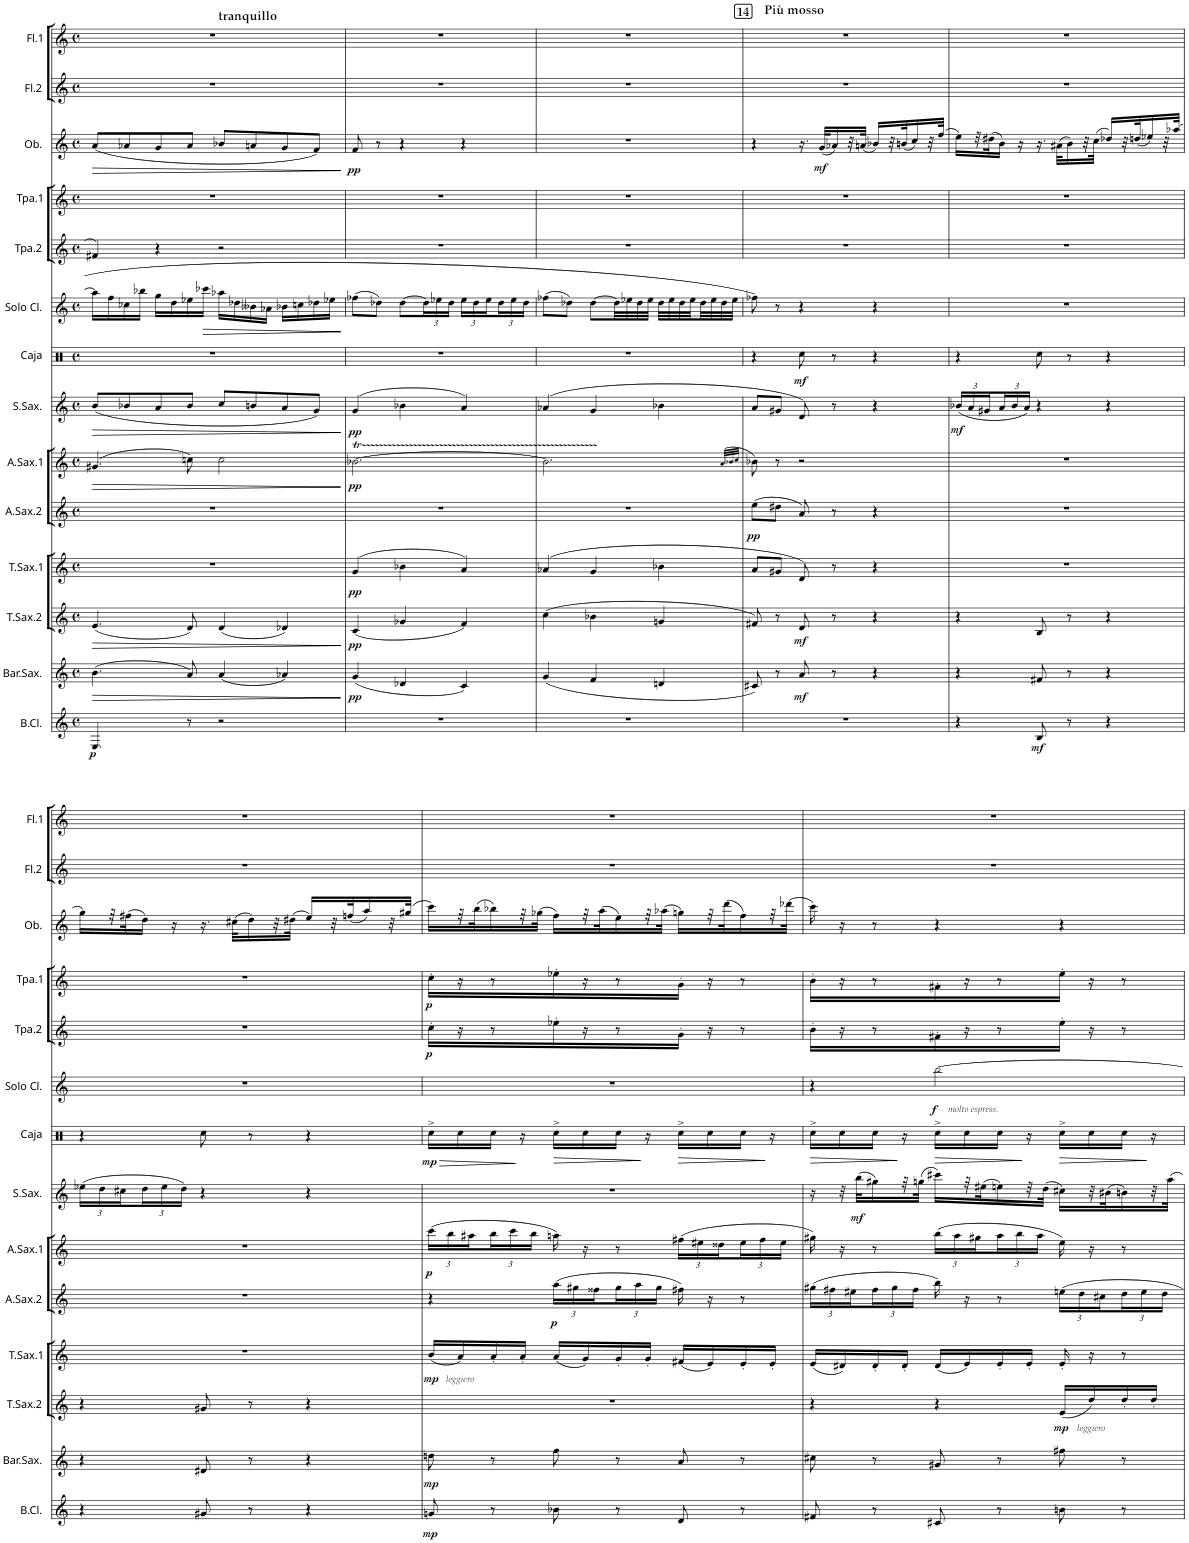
**kern	**dynam	**kern	**dynam	**kern	**dynam	**kern	**dynam	**kern	**dynam	**kern	**dynam	**kern	**dynam	**kern	**dynam	**kern	**dynam	**kern	**dynam	**kern	**dynam	**kern	**dynam	**kern	**kern
*part14	*part14	*part13	*part13	*part12	*part12	*part11	*part11	*part10	*part10	*part9	*part9	*part8	*part8	*part7	*part7	*part6	*part6	*part5	*part5	*part4	*part4	*part3	*part3	*part2	*part1
*staff14	*staff14	*staff13	*staff13	*staff12	*staff12	*staff11	*staff11	*staff10	*staff10	*staff9	*staff9	*staff8	*staff8	*staff7	*staff7	*staff6	*staff6	*staff5	*staff5	*staff4	*staff4	*staff3	*staff3	*staff2	*staff1
*I"B.Cl.	*	*I"Bar.Sax.	*	*I"T.Sax.2	*	*I"T.Sax.1	*	*I"A.Sax.2	*	*I"A.Sax.1	*	*I"S.Sax.	*	*I"Caja	*	*I"Solo Cl.	*	*I"Tpa.2	*	*I"Tpa.1	*	*I"Ob.	*	*I"Fl.2	*I"Fl.1
*I'B.Cl.	*	*I'Bar.Sax.	*	*I'T.Sax.2	*	*I'T.Sax.1	*	*I'A.Sax.2	*	*I'A.Sax.1	*	*I'S.Sax.	*	*I'Caja	*	*I'Solo Cl.	*	*I'Tpa.2	*	*I'Tpa.1	*	*I'Ob.	*	*I'Fl.2	*I'Fl.1
!!LO:PB:g=z
*clefG2	*	*clefG2	*	*clefG2	*	*clefG2	*	*clefG2	*	*clefG2	*	*clefG2	*	*clefX	*	*clefG2	*	*clefG2	*	*clefG2	*	*clefG2	*	*clefG2	*clefG2
*Trd8c14	*	*Trd12c21	*	*Trd8c14	*	*Trd8c14	*	*Trd5c9	*	*Trd5c9	*	*Trd1c2	*	*	*	*Trd2c3	*	*Trd4c7	*	*Trd4c7	*	*	*	*	*
*k[]	*	*k[]	*	*k[]	*	*k[]	*	*k[]	*	*k[]	*	*k[]	*	*k[]	*	*k[]	*	*k[]	*	*k[]	*	*k[]	*	*k[]	*k[]
*M4/4	*	*M4/4	*	*M4/4	*	*M4/4	*	*M4/4	*	*M4/4	*	*M4/4	*	*M4/4	*	*M4/4	*	*M4/4	*	*M4/4	*	*M4/4	*	*M4/4	*M4/4
*met(c)	*	*met(c)	*	*met(c)	*	*met(c)	*	*met(c)	*	*met(c)	*	*met(c)	*	*met(c)	*	*met(c)	*	*met(c)	*	*met(c)	*	*met(c)	*	*met(c)	*met(c)
=32	=32	=32	=32	=32	=32	=32	=32	=32	=32	=32	=32	=32	=32	=32	=32	=32	=32	=32	=32	=32	=32	=32	=32	=32	=32
!	!LO:DY:b	!	!LO:HP:b	!	!LO:HP:b	!	!	!	!	!	!LO:HP:b	!	!LO:HP:b	!	!	!	!	!	!	!	!	!	!LO:HP:b	!	!
*	*	*	*	*	*	*	*	*	*	*	*	*	*	*	*	*	*	*	*	*	*	*	*	*	*^
4.E/	p	(4.b\	>	(4.e/	>	1r	.	1r	.	(4.g#X/	>	(8b/L	>	1r	.	16aa-\LL]	.	4f#X/	.	1r	.	(8a/L	>	1r	1r	2ryy
.	.	.	.	.	.	.	.	.	.	.	.	.	.	.	.	16ff\	.	.	.	.	.	.	.	.	.	.
.	.	.	.	.	.	.	.	.	.	.	.	8b-X/	.	.	.	16cc-X\	.	.	.	.	.	8a-X/	.	.	.	.
.	.	.	.	.	.	.	.	.	.	.	.	.	.	.	.	16bb-X\JJ	.	.	.	.	.	.	.	.	.	.
.	.	.	.	.	.	.	.	.	.	.	.	8a/	.	.	.	16gg\LL	.	4r	.	.	.	8g/	.	.	.	.
.	.	.	.	.	.	.	.	.	.	.	.	.	.	.	.	16dd\	.	.	.	.	.	.	.	.	.	.
8r	.	8a/)	.	8d/)	.	.	.	.	.	8ccn\)	.	8b-/J	.	.	.	16ee-X\	.	.	.	.	.	8a-/J	.	.	.	.
!	!	!	!	!	!	!	!	!	!	!	!	!	!	!	!	!	!LO:HP:b	!	!	!	!	!	!	!	!	!
.	.	.	.	.	.	.	.	.	.	.	.	.	.	.	.	16ccc-X\JJ	>	.	.	.	.	.	.	.	.	.
!	!	!	!	!	!	!	!	!	!	!	!	!	!	!	!	!	!	!	!	!	!	!	!	!	!	!LO:TX:a:B:t=tranquillo
2r	.	(4a/	.	(4d/	.	.	.	.	.	2cc\	.	8cc/L	.	.	.	16aa-X\LL	.	2r	.	.	.	8b-X/L	.	.	.	2ryy
.	.	.	.	.	.	.	.	.	.	.	.	.	.	.	.	16dd-X\	.	.	.	.	.	.	.	.	.	.
.	.	.	.	.	.	.	.	.	.	.	.	8bn/	.	.	.	16b--X\	.	.	.	.	.	8an/	.	.	.	.
.	.	.	.	.	.	.	.	.	.	.	.	.	.	.	.	16a-X\JJ	.	.	.	.	.	.	.	.	.	.
.	.	4a-X/)	.	4d-X/)	.	.	.	.	.	.	.	8a/	.	.	.	16b-X\LL	.	.	.	.	.	8g/	.	.	.	.
.	.	.	.	.	.	.	.	.	.	.	.	.	.	.	.	16ccn\	.	.	.	.	.	.	.	.	.	.
.	.	.	.	.	.	.	.	.	.	.	.	8g/J)	.	.	.	16dd-X\	.	.	.	.	.	8f/J)	.	.	.	.
.	.	.	.	.	.	.	.	.	.	.	.	.	.	.	.	16ee-X\JJ	.	.	.	.	.	.	.	.	.	.
.	.	.	]	.	]	.	.	.	.	.	]	.	]	.	.	.	]	.	.	.	.	.	]	.	.	.
*	*	*	*	*	*	*	*	*	*	*	*	*	*	*	*	*	*	*	*	*	*	*	*	*	*v	*v
=33	=33	=33	=33	=33	=33	=33	=33	=33	=33	=33	=33	=33	=33	=33	=33	=33	=33	=33	=33	=33	=33	=33	=33	=33	=33
*M3/4	*	*M3/4	*	*M3/4	*	*M3/4	*	*M3/4	*	*M3/4	*	*M3/4	*	*M3/4	*	*M3/4	*	*M3/4	*	*M3/4	*	*M3/4	*	*M3/4	*M3/4
*	*	*	*	*	*	*	*	*	*	*	*	*	*	*	*	*	*	*	*	*	*	*	*	*	*^
!	!	!	!LO:DY:b	!	!LO:DY:b	!	!LO:DY:b	!	!	!	!LO:DY:b	!	!LO:DY:b	!	!	!	!	!	!	!	!	!	!LO:DY:b	!	!	!
*	*	*	*	*	*	*	*	*	*	*	*	*	*	*	*	*	*	*	*	*	*	*	*	*	*v	*v
2.r	.	(4g/	pp	(4c/	pp	(4g/	pp	2.r	.	[2.b-XT\	pp	(4g/	pp	2.r	.	(8ff-X\L	.	2.r	.	2.r	.	8f/	pp	2.r	2.r
.	.	.	.	.	.	.	.	.	.	.	.	.	.	.	.	8dd-X\J)	.	.	.	.	.	8r	.	.	.
.	.	4d-X/	.	4g-X/	.	4b-X\	.	.	.	.	.	4b-X\	.	.	.	[8dd-\L	.	.	.	.	.	4r	.	.	.
*	*	*	*	*	*	*	*	*	*	*	*	*	*	*	*	*Xbrackettup	*	*	*	*	*	*	*	*	*
.	.	.	.	.	.	.	.	.	.	.	.	.	.	.	.	24dd-\L]	.	.	.	.	.	.	.	.	.
.	.	.	.	.	.	.	.	.	.	.	.	.	.	.	.	24ee-X\	.	.	.	.	.	.	.	.	.
.	.	.	.	.	.	.	.	.	.	.	.	.	.	.	.	24dd-\JJ	.	.	.	.	.	.	.	.	.
.	.	4c/)	.	4f/)	.	4a/)	.	.	.	.	.	4a/)	.	.	.	24ee-\LL	.	.	.	.	.	4r	.	.	.
.	.	.	.	.	.	.	.	.	.	.	.	.	.	.	.	24dd-\	.	.	.	.	.	.	.	.	.
.	.	.	.	.	.	.	.	.	.	.	.	.	.	.	.	24ee-\	.	.	.	.	.	.	.	.	.
.	.	.	.	.	.	.	.	.	.	.	.	.	.	.	.	24dd-\	.	.	.	.	.	.	.	.	.
.	.	.	.	.	.	.	.	.	.	.	.	.	.	.	.	24ee-\	.	.	.	.	.	.	.	.	.
.	.	.	.	.	.	.	.	.	.	.	.	.	.	.	.	24dd-\JJ	.	.	.	.	.	.	.	.	.
=34	=34	=34	=34	=34	=34	=34	=34	=34	=34	=34	=34	=34	=34	=34	=34	=34	=34	=34	=34	=34	=34	=34	=34	=34	=34
2.r	.	(4g/	.	(4cc\	.	(4a-X/	.	2.r	.	2.b-TTT\]	.	(4a-X/	.	2.r	.	(8ff-X\L	.	2.r	.	2.r	.	2.r	.	2.r	2.r
.	.	.	.	.	.	.	.	.	.	.	.	.	.	.	.	8dd-X\J)	.	.	.	.	.	.	.	.	.
.	.	4f/	.	4b-X\	.	4g/	.	.	.	.	.	4g/	.	.	.	[8dd-\L	.	.	.	.	.	.	.	.	.
.	.	.	.	.	.	.	.	.	.	.	.	.	.	.	.	32dd-\LL]	.	.	.	.	.	.	.	.	.
.	.	.	.	.	.	.	.	.	.	.	.	.	.	.	.	32ee-X\	.	.	.	.	.	.	.	.	.
.	.	.	.	.	.	.	.	.	.	.	.	.	.	.	.	32dd-\	.	.	.	.	.	.	.	.	.
.	.	.	.	.	.	.	.	.	.	.	.	.	.	.	.	32ee-\JJJ	.	.	.	.	.	.	.	.	.
.	.	4dn/	.	4gn/	.	4b-X\	.	.	.	.	.	4b-X\	.	.	.	32dd-\LLL	.	.	.	.	.	.	.	.	.
.	.	.	.	.	.	.	.	.	.	.	.	.	.	.	.	32ee-\	.	.	.	.	.	.	.	.	.
.	.	.	.	.	.	.	.	.	.	.	.	.	.	.	.	32dd-\	.	.	.	.	.	.	.	.	.
.	.	.	.	.	.	.	.	.	.	.	.	.	.	.	.	32ee-\	.	.	.	.	.	.	.	.	.
.	.	.	.	.	.	.	.	.	.	.	.	.	.	.	.	32dd-\	.	.	.	.	.	.	.	.	.
.	.	.	.	.	.	.	.	.	.	.	.	.	.	.	.	32ee-\	.	.	.	.	.	.	.	.	.
.	.	.	.	.	.	.	.	.	.	.	.	.	.	.	.	32dd-\	.	.	.	.	.	.	.	.	.
.	.	.	.	.	.	.	.	.	.	.	.	.	.	.	.	32ee-\JJJ	.	.	.	.	.	.	.	.	.
.	.	.	.	.	.	.	.	.	.	(32qa/LLL	.	.	.	.	.	.	.	.	.	.	.	.	.	.	.
.	.	.	.	.	.	.	.	.	.	32qb-X/	.	.	.	.	.	.	.	.	.	.	.	.	.	.	.
.	.	.	.	.	.	.	.	.	.	32qcc/JJJ	.	.	.	.	.	.	.	.	.	.	.	.	.	.	.
=35	=35	=35	=35	=35	=35	=35	=35	=35	=35	=35	=35	=35	=35	=35	=35	=35	=35	=35	=35	=35	=35	=35	=35	=35	=35
!!LO:REH:place=s1:a:B:cj:fs=14:t=14
!	!	!	!	!	!	!	!	!	!	!	!	!	!	!	!	!	!	!	!	!	!	!	!	!	!LO:TX:a:B:t=Più mosso
!	!	!	!	!	!	!	!	!	!LO:DY:b	!	!	!	!	!	!	!	!	!	!	!	!	!	!	!	!
2.r	.	8c#X/)	.	8f#X/)	.	8a/L	.	(8ee\L	pp	8b-X\)	.	8a/L	.	4r	.	8ff-X\	.	2.r	.	2.r	.	4r	.	2.r	2.r
.	.	8r	.	8r	.	8g#X/J	.	8dd#X\J	.	8r	.	8g#X/J	.	.	.	8r	.	.	.	.	.	.	.	.	.
!	!	!	!LO:DY:b	!	!LO:DY:b	!	!	!	!	!	!	!	!	!	!LO:DY:b	!	!	!	!	!	!	!	!	!	!
.	.	8a/	mf	8d/	mf	8d/)	.	8a/)	.	2r	.	8d/)	.	8Rcc\	mf	4r	.	.	.	.	.	16.r	.	.	.
!	!	!	!	!	!	!	!	!	!	!	!	!	!	!	!	!	!	!	!	!	!	!	!LO:DY:b	!	!
.	.	.	.	.	.	.	.	.	.	.	.	.	.	.	.	.	.	.	.	.	.	(32g/KLL	mf	.	.
.	.	8r	.	8r	.	8r	.	8r	.	.	.	8r	.	8r	.	.	.	.	.	.	.	16a-X/)	.	.	.
.	.	.	.	.	.	.	.	.	.	.	.	.	.	.	.	.	.	.	.	.	.	32r	.	.	.
.	.	.	.	.	.	.	.	.	.	.	.	.	.	.	.	.	.	.	.	.	.	(32an/JJJ	.	.	.
.	.	4r	.	4r	.	4r	.	4r	.	.	.	4r	.	4r	.	4r	.	.	.	.	.	16b-X/LL)	.	.	.
.	.	.	.	.	.	.	.	.	.	.	.	.	.	.	.	.	.	.	.	.	.	32r	.	.	.
.	.	.	.	.	.	.	.	.	.	.	.	.	.	.	.	.	.	.	.	.	.	(32bn/J	.	.	.
.	.	.	.	.	.	.	.	.	.	.	.	.	.	.	.	.	.	.	.	.	.	16cc/)	.	.	.
.	.	.	.	.	.	.	.	.	.	.	.	.	.	.	.	.	.	.	.	.	.	32r	.	.	.
.	.	.	.	.	.	.	.	.	.	.	.	.	.	.	.	.	.	.	.	.	.	(32ff/JJJ	.	.	.
=36	=36	=36	=36	=36	=36	=36	=36	=36	=36	=36	=36	=36	=36	=36	=36	=36	=36	=36	=36	=36	=36	=36	=36	=36	=36
*	*	*	*	*	*	*	*	*	*	*	*	*Xbrackettup	*	*	*	*	*	*	*	*	*	*	*	*	*
!	!	!	!	!	!	!	!	!	!	!	!	!	!LO:DY:b	!	!	!	!	!	!	!	!	!	!	!	!
4r	.	4r	.	4r	.	2.r	.	2.r	.	2.r	.	(24b-X/LL	mf	4r	.	2.r	.	2.r	.	2.r	.	16ee\LL)	.	2.r	2.r
.	.	.	.	.	.	.	.	.	.	.	.	24a/	.	.	.	.	.	.	.	.	.	.	.	.	.
.	.	.	.	.	.	.	.	.	.	.	.	.	.	.	.	.	.	.	.	.	.	32r	.	.	.
.	.	.	.	.	.	.	.	.	.	.	.	24g#X/	.	.	.	.	.	.	.	.	.	.	.	.	.
.	.	.	.	.	.	.	.	.	.	.	.	.	.	.	.	.	.	.	.	.	.	(32dd#X\J	.	.	.
.	.	.	.	.	.	.	.	.	.	.	.	24a/	.	.	.	.	.	.	.	.	.	16b\JJ)	.	.	.
.	.	.	.	.	.	.	.	.	.	.	.	24b-/	.	.	.	.	.	.	.	.	.	.	.	.	.
.	.	.	.	.	.	.	.	.	.	.	.	.	.	.	.	.	.	.	.	.	.	16r	.	.	.
.	.	.	.	.	.	.	.	.	.	.	.	24a/JJ)	.	.	.	.	.	.	.	.	.	.	.	.	.
!	!LO:DY:b	!	!	!	!	!	!	!	!	!	!	!	!	!	!	!	!	!	!	!	!	!	!	!	!
8B/	mf	8f#X/	.	8B/	.	.	.	.	.	.	.	4r	.	8Rcc\	.	.	.	.	.	.	.	16.r	.	.	.
.	.	.	.	.	.	.	.	.	.	.	.	.	.	.	.	.	.	.	.	.	.	(32a#X\KLL	.	.	.
8r	.	8r	.	8r	.	.	.	.	.	.	.	.	.	8r	.	.	.	.	.	.	.	16b\)	.	.	.
.	.	.	.	.	.	.	.	.	.	.	.	.	.	.	.	.	.	.	.	.	.	32r	.	.	.
.	.	.	.	.	.	.	.	.	.	.	.	.	.	.	.	.	.	.	.	.	.	(32cc\JJJ	.	.	.
4r	.	4r	.	4r	.	.	.	.	.	.	.	4r	.	4r	.	.	.	.	.	.	.	16dd-X/LL)	.	.	.
.	.	.	.	.	.	.	.	.	.	.	.	.	.	.	.	.	.	.	.	.	.	32r	.	.	.
.	.	.	.	.	.	.	.	.	.	.	.	.	.	.	.	.	.	.	.	.	.	(32ddn/J	.	.	.
.	.	.	.	.	.	.	.	.	.	.	.	.	.	.	.	.	.	.	.	.	.	16ee-X/)	.	.	.
.	.	.	.	.	.	.	.	.	.	.	.	.	.	.	.	.	.	.	.	.	.	32r	.	.	.
.	.	.	.	.	.	.	.	.	.	.	.	.	.	.	.	.	.	.	.	.	.	(32aa-X/JJJ	.	.	.
!!LO:LB:g=z
=37	=37	=37	=37	=37	=37	=37	=37	=37	=37	=37	=37	=37	=37	=37	=37	=37	=37	=37	=37	=37	=37	=37	=37	=37	=37
4r	.	4r	.	4r	.	2.r	.	2.r	.	2.r	.	(24ee-X\LL	.	4r	.	2.r	.	2.r	.	2.r	.	16gg\LL)	.	2.r	2.r
.	.	.	.	.	.	.	.	.	.	.	.	24dd\	.	.	.	.	.	.	.	.	.	.	.	.	.
.	.	.	.	.	.	.	.	.	.	.	.	.	.	.	.	.	.	.	.	.	.	32r	.	.	.
.	.	.	.	.	.	.	.	.	.	.	.	24cc#X\	.	.	.	.	.	.	.	.	.	.	.	.	.
.	.	.	.	.	.	.	.	.	.	.	.	.	.	.	.	.	.	.	.	.	.	(32ff#X\J	.	.	.
.	.	.	.	.	.	.	.	.	.	.	.	24dd\	.	.	.	.	.	.	.	.	.	16dd\JJ)	.	.	.
.	.	.	.	.	.	.	.	.	.	.	.	24ee-\	.	.	.	.	.	.	.	.	.	.	.	.	.
.	.	.	.	.	.	.	.	.	.	.	.	.	.	.	.	.	.	.	.	.	.	16r	.	.	.
.	.	.	.	.	.	.	.	.	.	.	.	24dd\JJ)	.	.	.	.	.	.	.	.	.	.	.	.	.
8g#X/	.	8d#X/	.	8g#X/	.	.	.	.	.	.	.	4r	.	8Rcc\	.	.	.	.	.	.	.	16.r	.	.	.
.	.	.	.	.	.	.	.	.	.	.	.	.	.	.	.	.	.	.	.	.	.	(32cc#X\KLL	.	.	.
8r	.	8r	.	8r	.	.	.	.	.	.	.	.	.	8r	.	.	.	.	.	.	.	16dd\)	.	.	.
.	.	.	.	.	.	.	.	.	.	.	.	.	.	.	.	.	.	.	.	.	.	32r	.	.	.
.	.	.	.	.	.	.	.	.	.	.	.	.	.	.	.	.	.	.	.	.	.	(32dd#X\JJJ	.	.	.
4r	.	4r	.	4r	.	.	.	.	.	.	.	4r	.	4r	.	.	.	.	.	.	.	16ee/LL)	.	.	.
.	.	.	.	.	.	.	.	.	.	.	.	.	.	.	.	.	.	.	.	.	.	32r	.	.	.
.	.	.	.	.	.	.	.	.	.	.	.	.	.	.	.	.	.	.	.	.	.	(32ffn/J	.	.	.
.	.	.	.	.	.	.	.	.	.	.	.	.	.	.	.	.	.	.	.	.	.	16aa/)	.	.	.
.	.	.	.	.	.	.	.	.	.	.	.	.	.	.	.	.	.	.	.	.	.	32r	.	.	.
.	.	.	.	.	.	.	.	.	.	.	.	.	.	.	.	.	.	.	.	.	.	(32gg#X/JJJ	.	.	.
=38	=38	=38	=38	=38	=38	=38	=38	=38	=38	=38	=38	=38	=38	=38	=38	=38	=38	=38	=38	=38	=38	=38	=38	=38	=38
*	*	*	*	*	*	*	*	*	*	*Xbrackettup	*	*	*	*	*	*	*	*	*	*	*	*	*	*	*
!	!	!	!	!	!	!LO:TX:b:i:t=leggiero	!	!	!	!	!	!	!	!	!	!	!	!	!	!	!	!	!	!	!
!	!LO:DY:b	!	!LO:DY:b	!	!	!	!LO:DY:b	!	!	!	!LO:DY:b	!	!	!	!LO:HP:b	!	!	!	!	!	!	!	!	!	!
!	!	!	!	!	!	!	!	!	!	!	!	!	!	!	!LO:DY:n=1:b	!	!	!	!LO:DY:b	!	!LO:DY:b	!	!	!	!
8gn/	mp	8ddn\	mp	2.r	.	(16b/LL	mp	4r	.	(24ccc\LL	p	2.r	.	16Rcc^\LL	> mp	2.r	.	16cc'\LL	p	16cc'\LL	p	16ccc\LL)	.	2.r	2.r
.	.	.	.	.	.	.	.	.	.	24bb\	.	.	.	.	.	.	.	.	.	.	.	.	.	.	.
.	.	.	.	.	.	16a/)	.	.	.	.	.	.	.	16Rcc\	.	.	.	16r	.	16r	.	32r	.	.	.
.	.	.	.	.	.	.	.	.	.	24aa#X\	.	.	.	.	.	.	.	.	.	.	.	.	.	.	.
.	.	.	.	.	.	.	.	.	.	.	.	.	.	.	.	.	.	.	.	.	.	(32bb\J	.	.	.
8r	.	8r	.	.	.	16a'/	.	.	.	24bb\	.	.	.	16Rcc\JJ	.	.	.	8r	.	8r	.	16bb-X\)	.	.	.
.	.	.	.	.	.	.	.	.	.	24ccc\	.	.	.	.	.	.	.	.	.	.	.	.	.	.	.
.	.	.	.	.	.	16a'/JJ	.	.	.	.	.	.	.	16r	]	.	.	.	.	.	.	32r	.	.	.
.	.	.	.	.	.	.	.	.	.	24bb\JJ	.	.	.	.	.	.	.	.	.	.	.	.	.	.	.
.	.	.	.	.	.	.	.	.	.	.	.	.	.	.	.	.	.	.	.	.	.	(32gg-X\JJJ	.	.	.
*	*	*	*	*	*	*	*	*Xbrackettup	*	*	*	*	*	*	*	*	*	*	*	*	*	*	*	*	*
!	!	!	!	!	!	!	!	!	!LO:DY:b	!	!	!	!	!	!LO:HP:b	!	!	!	!	!	!	!	!	!	!
8b-X\	.	8ff\	.	.	.	(16a/LL	.	(24aa\LL	p	16aan\)	.	.	.	16Rcc^\LL	>	.	.	16ee-X'\L	.	16ee-X'\L	.	16ff\LL)	.	.	.
.	.	.	.	.	.	.	.	24gg#X\	.	.	.	.	.	.	.	.	.	.	.	.	.	.	.	.	.
.	.	.	.	.	.	16g/)	.	.	.	16r	.	.	.	16Rcc\	.	.	.	16r	.	16r	.	32r	.	.	.
.	.	.	.	.	.	.	.	24ff##X\	.	.	.	.	.	.	.	.	.	.	.	.	.	.	.	.	.
.	.	.	.	.	.	.	.	.	.	.	.	.	.	.	.	.	.	.	.	.	.	(32aa\J	.	.	.
8r	.	8r	.	.	.	16g'/	.	24gg#\	.	8r	.	.	.	16Rcc\JJ	.	.	.	8r	.	8r	.	16ee\)	.	.	.
.	.	.	.	.	.	.	.	24aa\	.	.	.	.	.	.	.	.	.	.	.	.	.	.	.	.	.
.	.	.	.	.	.	16g'/JJ	.	.	.	.	.	.	.	16r	]	.	.	.	.	.	.	32r	.	.	.
.	.	.	.	.	.	.	.	24gg#\JJ	.	.	.	.	.	.	.	.	.	.	.	.	.	.	.	.	.
.	.	.	.	.	.	.	.	.	.	.	.	.	.	.	.	.	.	.	.	.	.	(32aa-X\JJJ	.	.	.
!	!	!	!	!	!	!	!	!	!	!	!	!	!	!	!LO:HP:b	!	!	!	!	!	!	!	!	!	!
8d/	.	8a/	.	.	.	(16f#X/LL	.	16ff#X\)	.	(24ff#X\LL	.	.	.	16Rcc^\LL	>	.	.	16g'\Jk	.	16g'\Jk	.	16ggn\LL)	.	.	.
.	.	.	.	.	.	.	.	.	.	24ee#X\	.	.	.	.	.	.	.	.	.	.	.	.	.	.	.
.	.	.	.	.	.	16e/)	.	16r	.	.	.	.	.	16Rcc\	.	.	.	16r	.	16r	.	32r	.	.	.
.	.	.	.	.	.	.	.	.	.	24dd##X\	.	.	.	.	.	.	.	.	.	.	.	.	.	.	.
.	.	.	.	.	.	.	.	.	.	.	.	.	.	.	.	.	.	.	.	.	.	(32ddd\J	.	.	.
8r	.	8r	.	.	.	16e'/	.	8r	.	24ee#\	.	.	.	16Rcc\JJ	.	.	.	8r	.	8r	.	16ff\)	.	.	.
.	.	.	.	.	.	.	.	.	.	24ff#\	.	.	.	.	.	.	.	.	.	.	.	.	.	.	.
.	.	.	.	.	.	16e'/JJ	.	.	.	.	.	.	.	16r	]	.	.	.	.	.	.	32r	.	.	.
.	.	.	.	.	.	.	.	.	.	24ee#\JJ	.	.	.	.	.	.	.	.	.	.	.	.	.	.	.
.	.	.	.	.	.	.	.	.	.	.	.	.	.	.	.	.	.	.	.	.	.	(32ddd-X\JJJ	.	.	.
=39	=39	=39	=39	=39	=39	=39	=39	=39	=39	=39	=39	=39	=39	=39	=39	=39	=39	=39	=39	=39	=39	=39	=39	=39	=39
!	!	!	!	!	!	!	!	!	!	!	!	!	!	!	!LO:HP:b	!	!	!	!	!	!	!	!	!	!
8f#X/	.	8cc#X\	.	4r	.	(16e/LL	.	(24gg#X\LL	.	16gg#X\)	.	16r	.	16Rcc^\LL	>	4r	.	16b'\LL	.	16b'\LL	.	16ccc\)	.	2.r	2.r
.	.	.	.	.	.	.	.	24ff#X\	.	.	.	.	.	.	.	.	.	.	.	.	.	.	.	.	.
.	.	.	.	.	.	16d#X/)	.	.	.	16r	.	32r	.	16Rcc\	.	.	.	16r	.	16r	.	16r	.	.	.
.	.	.	.	.	.	.	.	24ee#X\	.	.	.	.	.	.	.	.	.	.	.	.	.	.	.	.	.
!	!	!	!	!	!	!	!	!	!	!	!	!	!LO:DY:b	!	!	!	!	!	!	!	!	!	!	!	!
.	.	.	.	.	.	.	.	.	.	.	.	(32bb\KLL	mf	.	.	.	.	.	.	.	.	.	.	.	.
8r	.	8r	.	.	.	16d#'/	.	24ff#\	.	8r	.	16gg#X\)	.	16Rcc\JJ	.	.	.	8r	.	8r	.	8r	.	.	.
.	.	.	.	.	.	.	.	24gg#\	.	.	.	.	.	.	.	.	.	.	.	.	.	.	.	.	.
.	.	.	.	.	.	16d#'/JJ	.	.	.	.	.	32r	.	16r	]	.	.	.	.	.	.	.	.	.	.
.	.	.	.	.	.	.	.	24ff#\JJ	.	.	.	.	.	.	.	.	.	.	.	.	.	.	.	.	.
.	.	.	.	.	.	.	.	.	.	.	.	(32ggn\JJJ	.	.	.	.	.	.	.	.	.	.	.	.	.
!	!	!	!	!	!	!	!	!	!	!	!	!	!	!	!	!LO:TX:b:i:t=molto espress.	!	!	!	!	!	!	!	!	!
!	!	!	!	!	!	!	!	!	!	!	!	!	!	!	!LO:HP:b	!	!LO:DY:b	!	!	!	!	!	!	!	!
8c#X/	.	8g#X/	.	4r	.	(16d#/LL	.	16bb\)	.	(24bb\LL	.	16ccc#X\LL)	.	16Rcc^\LL	>	[2bb\	f	16f#X'\L	.	16f#X'\L	.	4r	.	.	.
.	.	.	.	.	.	.	.	.	.	24aa\	.	.	.	.	.	.	.	.	.	.	.	.	.	.	.
.	.	.	.	.	.	16e/)	.	16r	.	.	.	32r	.	16Rcc\	.	.	.	16r	.	16r	.	.	.	.	.
.	.	.	.	.	.	.	.	.	.	24gg#X\	.	.	.	.	.	.	.	.	.	.	.	.	.	.	.
.	.	.	.	.	.	.	.	.	.	.	.	(32ee#X\J	.	.	.	.	.	.	.	.	.	.	.	.	.
8r	.	8r	.	.	.	16e'/	.	8r	.	24aa\	.	16een\)	.	16Rcc\JJ	.	.	.	8r	.	8r	.	.	.	.	.
.	.	.	.	.	.	.	.	.	.	24bb\	.	.	.	.	.	.	.	.	.	.	.	.	.	.	.
.	.	.	.	.	.	16e'/JJ	.	.	.	.	.	32r	.	16r	]	.	.	.	.	.	.	.	.	.	.
.	.	.	.	.	.	.	.	.	.	24aa\JJ	.	.	.	.	.	.	.	.	.	.	.	.	.	.	.
.	.	.	.	.	.	.	.	.	.	.	.	(32dd\JJJ	.	.	.	.	.	.	.	.	.	.	.	.	.
!	!	!	!	!LO:TX:b:i:t=leggiero	!	!	!	!	!	!	!	!	!	!	!	!	!	!	!	!	!	!	!	!	!
!	!	!	!	!	!LO:DY:b	!	!	!	!	!	!	!	!	!	!LO:HP:b	!	!	!	!	!	!	!	!	!	!
8bn\	.	8ff#X\	.	(16e/LL	mp	16e'/	.	24een\LL	.	16ee\)	.	16cc#X\LL)	.	16Rcc^\LL	>	.	.	16ee'\Jk	.	16ee'\Jk	.	4r	.	.	.
.	.	.	.	.	.	.	.	24dd\	.	.	.	.	.	.	.	.	.	.	.	.	.	.	.	.	.
.	.	.	.	16dd/)	.	16r	.	.	.	16r	.	32r	.	16Rcc\	.	.	.	16r	.	16r	.	.	.	.	.
.	.	.	.	.	.	.	.	24cc#X\	.	.	.	.	.	.	.	.	.	.	.	.	.	.	.	.	.
.	.	.	.	.	.	.	.	.	.	.	.	(32b#X\J	.	.	.	.	.	.	.	.	.	.	.	.	.
8r	.	8r	.	16dd'/	.	8r	.	24dd\	.	8r	.	16bn\)	.	16Rcc\JJ	.	.	.	8r	.	8r	.	.	.	.	.
.	.	.	.	.	.	.	.	24ee\	.	.	.	.	.	.	.	.	.	.	.	.	.	.	.	.	.
.	.	.	.	16dd'/JJ	.	.	.	.	.	.	.	32r	.	16r	]	.	.	.	.	.	.	.	.	.	.
.	.	.	.	.	.	.	.	24dd\JJ	.	.	.	.	.	.	.	.	.	.	.	.	.	.	.	.	.
.	.	.	.	.	.	.	.	.	.	.	.	32aa\JJJ	.	.	.	.	.	.	.	.	.	.	.	.	.
=	=	=	=	=	=	=	=	=	=	=	=	=	=	=	=	=	=	=	=	=	=	=	=	=	=
*-	*-	*-	*-	*-	*-	*-	*-	*-	*-	*-	*-	*-	*-	*-	*-	*-	*-	*-	*-	*-	*-	*-	*-	*-	*-
